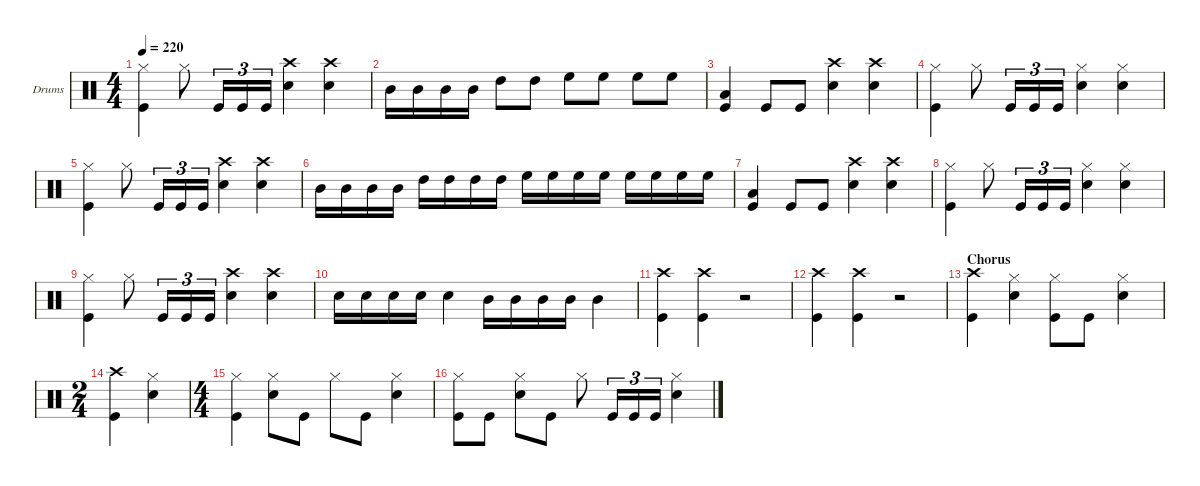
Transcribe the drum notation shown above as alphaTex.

\hideDynamics
\bracketExtendMode groupsimilarinstruments
\firstSystemTrackNameOrientation horizontal
\otherSystemsTrackNameOrientation horizontal
\track ("Drumkit" "Drums") {multiBarRest instrument percussion}
\staff {score}
\articulation defaults
\ts (4 4)
\tempo 220
\clef neutral
\ks c
("Hi-Hat (closed)" "Kick (hit)").4{dy fff} "Hi-Hat (closed)".8 "Kick (hit)".16{tu (3 2)} "Kick (hit)".16{tu (3 2)} "Kick (hit)".16{tu (3 2)} ("Crash high (hit)" "Snare (hit) 2").4 ("Crash high (hit)" "Snare (hit) 2").4 |
"Mid Tom (hit)".16 "Mid Tom (hit)".16 "Mid Tom (hit)".16 "Mid Tom (hit)".16 "High Tom (hit)".8 "High Tom (hit)".8 "High Floor Tom (hit)".8 "High Floor Tom (hit)".8 "High Floor Tom (hit)".8 "High Floor Tom (hit)".8 |
("Kick (hit)" "Low Tom (hit)").4 "Kick (hit)".8 "Kick (hit)".8 ("Crash high (hit)" "Snare (hit) 2").4 ("Snare (hit) 2" "Crash high (hit)").4 |
("Kick (hit)" "Hi-Hat (closed)").4 "Hi-Hat (closed)".8 "Kick (hit)".16{tu (3 2)} "Kick (hit)".16{tu (3 2)} "Kick (hit)".16{tu (3 2)} ("Snare (hit) 2" "Hi-Hat (closed)").4 ("Snare (hit) 2" "Hi-Hat (closed)").4 |
("Hi-Hat (closed)" "Kick (hit)").4 "Hi-Hat (closed)".8 "Kick (hit)".16{tu (3 2)} "Kick (hit)".16{tu (3 2)} "Kick (hit)".16{tu (3 2)} ("Crash high (hit)" "Snare (hit) 2").4 ("Crash high (hit)" "Snare (hit) 2").4 |
"Mid Tom (hit)".16 "Mid Tom (hit)".16 "Mid Tom (hit)".16 "Mid Tom (hit)".16 "High Tom (hit)".16 "High Tom (hit)".16 "High Tom (hit)".16 "High Tom (hit)".16 "High Floor Tom (hit)".16 "High Floor Tom (hit)".16 "High Floor Tom (hit)".16 "High Floor Tom (hit)".16 "High Floor Tom (hit)".16 "High Floor Tom (hit)".16 "High Floor Tom (hit)".16 "High Floor Tom (hit)".16 |
("Kick (hit)" "Low Tom (hit)").4 "Kick (hit)".8 "Kick (hit)".8 ("Crash high (hit)" "Snare (hit) 2").4 ("Crash high (hit)" "Snare (hit) 2").4 |
("Kick (hit)" "Hi-Hat (closed)").4 "Hi-Hat (closed)".8 "Kick (hit)".16{tu (3 2)} "Kick (hit)".16{tu (3 2)} "Kick (hit)".16{tu (3 2)} ("Snare (hit) 2" "Hi-Hat (closed)").4 ("Hi-Hat (closed)" "Snare (hit) 2").4 |
("Hi-Hat (closed)" "Kick (hit)").4 "Hi-Hat (closed)".8 "Kick (hit)".16{tu (3 2)} "Kick (hit)".16{tu (3 2)} "Kick (hit)".16{tu (3 2)} ("Crash high (hit)" "Snare (hit) 2").4 ("Crash high (hit)" "Snare (hit) 2").4 |
"Snare (hit) 2".16 "Snare (hit) 2".16 "Snare (hit) 2".16 "Snare (hit) 2".16 "Snare (hit) 2".4 "Mid Tom (hit)".16 "Mid Tom (hit)".16 "Mid Tom (hit)".16 "Mid Tom (hit)".16 "Mid Tom (hit)".4 |
("Kick (hit)" "Crash high (hit)").4 ("Crash high (hit)" "Kick (hit)").4 r.2 |
("Kick (hit)" "Crash high (hit)").4 ("Crash high (hit)" "Kick (hit)").4 r.2 |
\section ("" "Chorus")
("Kick (hit)" "Crash high (hit)").4 ("Snare (hit) 2" "Hi-Hat (closed)").4 ("Kick (hit)" "Hi-Hat (closed)").8 "Kick (hit)".8 ("Snare (hit) 2" "Hi-Hat (closed)").4 |
\ts (2 4)
("Kick (hit)" "Crash high (hit)").4 ("Hi-Hat (closed)" "Snare (hit) 2").4 |
\ts (4 4)
("Kick (hit)" "Hi-Hat (closed)").4 ("Snare (hit) 2" "Hi-Hat (closed)").8 "Kick (hit)".8 "Hi-Hat (closed)".8 "Kick (hit)".8 ("Snare (hit) 2" "Hi-Hat (closed)").4 |
("Hi-Hat (closed)" "Kick (hit)").8 "Kick (hit)".8 ("Snare (hit) 2" "Hi-Hat (closed)").8 "Kick (hit)".8 "Hi-Hat (closed)".8 "Kick (hit)".16{tu (3 2)} "Kick (hit)".16{tu (3 2)} "Kick (hit)".16{tu (3 2)} ("Snare (hit) 2" "Hi-Hat (closed)").4
